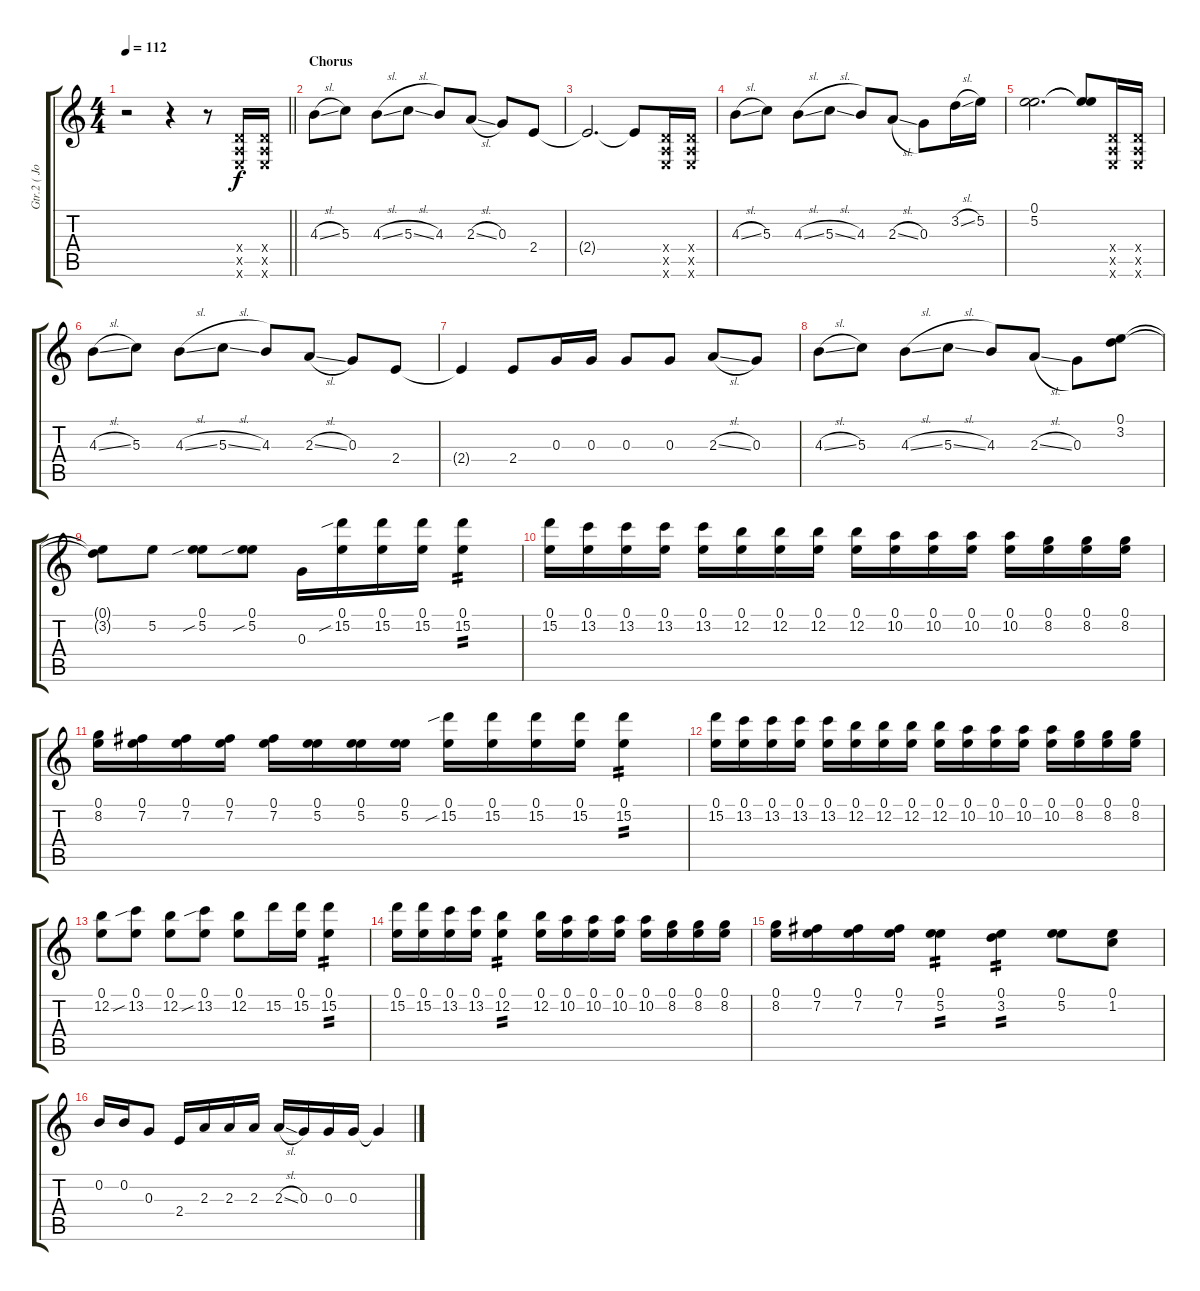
\track ("Gtr.2 ( Jonny Greenwood )" "Gtr.2 ( Jo") {instrument distortionguitar}
\staff {score tabs}
\tuning (E4 B3 G3 D3 A2 E2) {hide}
\ts (4 4)
\tempo 112
\clef g2
\barLineRight lightlight
\ks c
r.2{dy f} r.4 r.8 (0.4{x} 0.5{x} 0.6{x}).16 (0.4{x} 0.5{x} 0.6{x}).16 |
\section ("" "Chorus")
4.3{sl}.8 5.3.8 4.3{sl}.8 5.3{sl}.8 4.3.8 2.3{sl}.8 0.3.8 2.4.8 |
2.4{t}.2{d} 2.4{t}.8 (0.4{x} 0.5{x} 0.6{x}).16 (0.4{x} 0.5{x} 0.6{x}).16 |
4.3{sl}.8 5.3.8 4.3{sl}.8 5.3{sl}.8 4.3.8 2.3{sl}.8 0.3.8 3.2{sl}.16 5.2.16 |
(0.1 5.2).2{d} (0.1{t} 5.2{t}).8 (0.4{x} 0.5{x} 0.6{x}).16 (0.4{x} 0.5{x} 0.6{x}).16 |
4.3{sl}.8 5.3.8 4.3{sl}.8 5.3{sl}.8 4.3.8 2.3{sl}.8 0.3.8 2.4.8 |
2.4{t}.4 2.4.8 0.3.16 0.3.16 0.3.8 0.3.8 2.3{sl}.8 0.3.8 |
4.3{sl}.8 5.3.8 4.3{sl}.8 5.3{sl}.8 4.3.8 2.3{sl}.8 0.3.8 (0.1 3.2).8 |
(0.1{t} 3.2{t}).8 5.2.8 (0.1 5.2{sib}).8 (0.1 5.2{sib}).8 0.3.16 (0.1 15.2{sib}).16 (0.1 15.2).16 (0.1 15.2).16 (0.1 15.2).4{tp 2} |
(0.1 15.2).16 (0.1 13.2).16 (0.1 13.2).16 (0.1 13.2).16 (0.1 13.2).16 (0.1 12.2).16 (0.1 12.2).16 (0.1 12.2).16 (0.1 12.2).16 (0.1 10.2).16 (0.1 10.2).16 (0.1 10.2).16 (0.1 10.2).16 (0.1 8.2).16 (0.1 8.2).16 (0.1 8.2).16 |
(0.1 8.2).16 (0.1 7.2).16 (0.1 7.2).16 (0.1 7.2).16 (0.1 7.2).16 (0.1 5.2).16 (0.1 5.2).16 (0.1 5.2).16 (0.1 15.2{sib}).16 (0.1 15.2).16 (0.1 15.2).16 (0.1 15.2).16 (0.1 15.2).4{tp 2} |
(0.1 15.2).16 (0.1 13.2).16 (0.1 13.2).16 (0.1 13.2).16 (0.1 13.2).16 (0.1 12.2).16 (0.1 12.2).16 (0.1 12.2).16 (0.1 12.2).16 (0.1 10.2).16 (0.1 10.2).16 (0.1 10.2).16 (0.1 10.2).16 (0.1 8.2).16 (0.1 8.2).16 (0.1 8.2).16 |
(0.1 12.2).8 (0.1 13.2{sib}).8 (0.1 12.2).8 (0.1 13.2{sib}).8 (0.1 12.2).8 15.2.16 (0.1 15.2).16 (0.1 15.2).4{tp 2} |
(0.1 15.2).16 (0.1 15.2).16 (0.1 13.2).16 (0.1 13.2).16 (0.1 12.2).4{tp 2} (0.1 12.2).16 (0.1 10.2).16 (0.1 10.2).16 (0.1 10.2).16 (0.1 10.2).16 (0.1 8.2).16 (0.1 8.2).16 (0.1 8.2).16 |
(0.1 8.2).16 (0.1 7.2).16 (0.1 7.2).16 (0.1 7.2).16 (0.1 5.2).4{tp 2} (0.1 3.2).4{tp 2} (0.1 5.2).8 (0.1 1.2).8 |
0.2.16 0.2.16 0.3.8 2.4.16 2.3.16 2.3.16 2.3.16 2.3{sl}.16 0.3.16 0.3.16 0.3.16 0.3{t}.4
